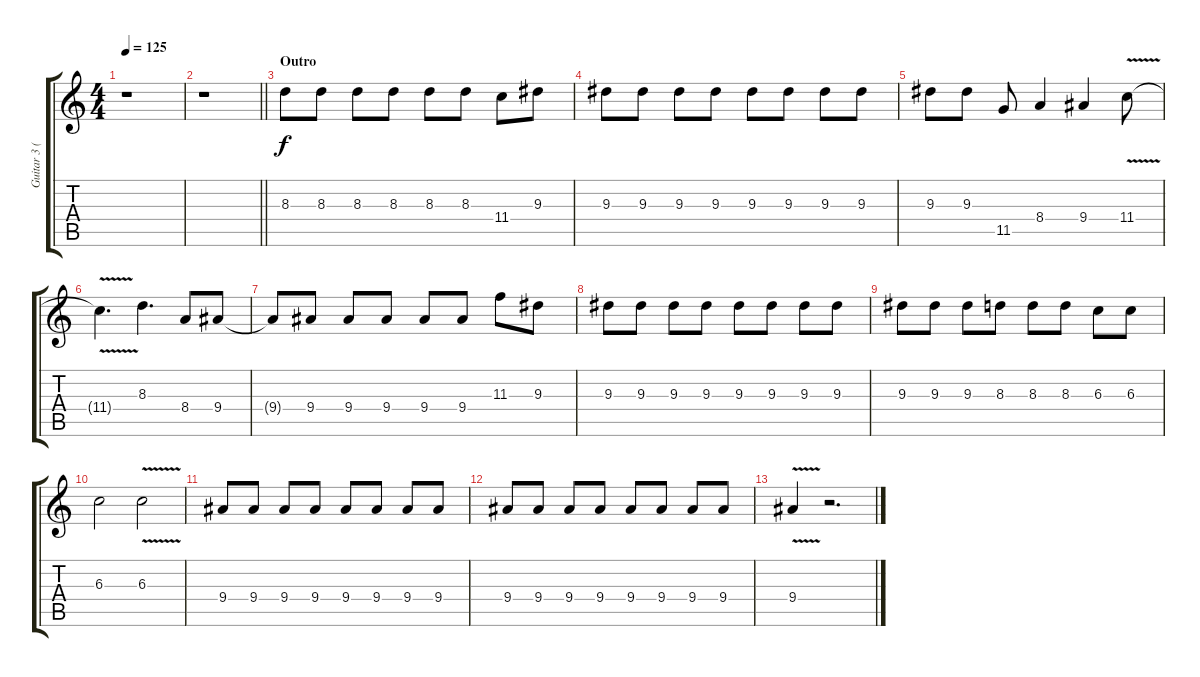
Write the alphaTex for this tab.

\track ("Guitar 3 (Overdub)" "Guitar 3 (") {solo instrument overdrivenguitar}
\staff {score tabs}
\tuning (Eb4 Bb3 Gb3 Db3 Ab2 Eb2) {hide}
\ts (4 4)
\tempo 125
\clef g2
\ks c
r.1{dy f} |
\barLineRight lightlight
r.1 |
\section ("" "Outro")
8.3.8 8.3.8 8.3.8 8.3.8 8.3.8 8.3.8 11.4.8 9.3.8 |
9.3.8 9.3.8 9.3.8 9.3.8 9.3.8 9.3.8 9.3.8 9.3.8 |
9.3.8 9.3.8 11.5.8 8.4.4 9.4.4 11.4{v}.8 |
11.4{t}.4{d} 8.3.4{d} 8.4.8 9.4.8 |
9.4{t}.8 9.4.8 9.4.8 9.4.8 9.4.8 9.4.8 11.3.8 9.3.8 |
9.3.8 9.3.8 9.3.8 9.3.8 9.3.8 9.3.8 9.3.8 9.3.8 |
9.3.8 9.3.8 9.3.8 8.3.8 8.3.8 8.3.8 6.3.8 6.3.8 |
6.3.2 6.3{v}.2 |
9.4.8 9.4.8 9.4.8 9.4.8 9.4.8 9.4.8 9.4.8 9.4.8 |
9.4.8 9.4.8 9.4.8 9.4.8 9.4.8 9.4.8 9.4.8 9.4.8 |
9.4{v}.4 r.2{d}
